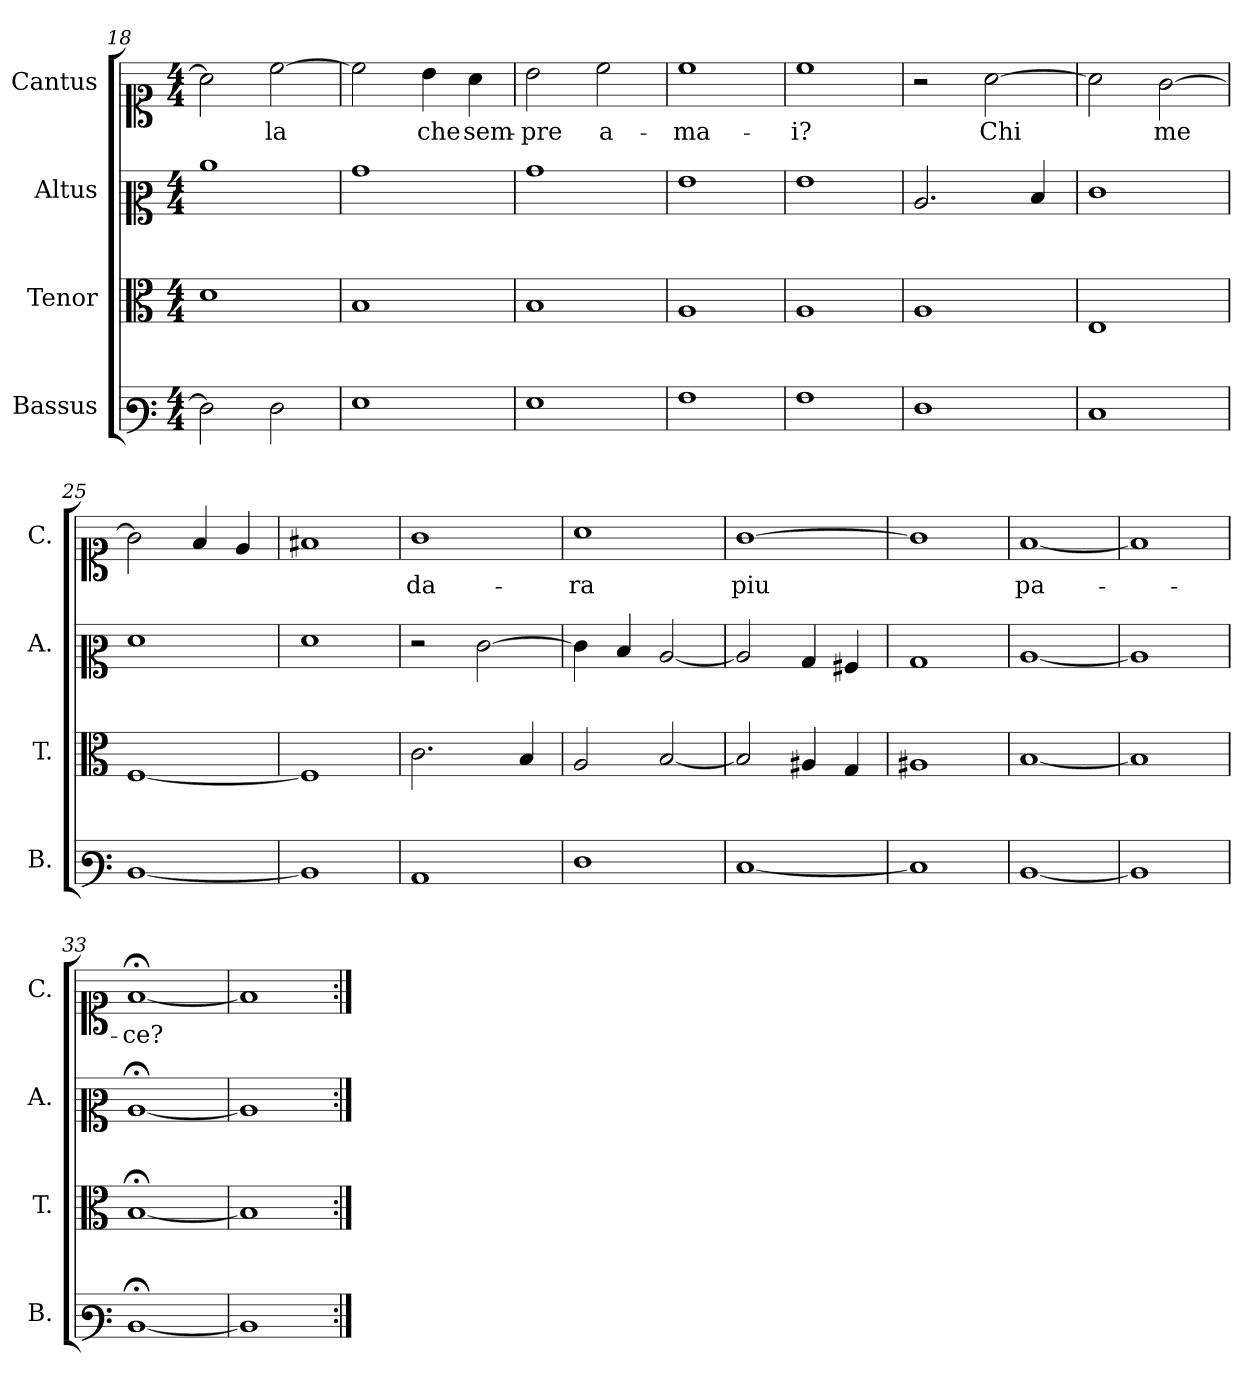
**kern	**kern	**kern	**kern	**text
*part4	*part3	*part2	*part1	*part1
*staff4	*staff3	*staff2	*staff1	*staff1
*I"Bassus	*I"Tenor	*I"Altus	*I"Cantus	*
*I'B.	*I'T.	*I'A.	*I'C.	*
*clefF3	*clefC3	*clefC2	*clefC1	*
*k[]	*k[]	*k[]	*k[]	*
*M4/4	*M4/4	*M4/4	*M4/4	*
=18	=18	=18	=18	=18
2F\]	1d	1cc	2a\]	.
!	!	!	!	!LO:LY:b
2F\	.	.	[2cc\	-la
=19	=19	=19	=19	=19
1G	1B	1b	2cc\]	.
!	!	!	!	!LO:LY:b
.	.	.	4b\	che
!	!	!	!	!LO:LY:b
.	.	.	4a\	sem-
=20	=20	=20	=20	=20
!	!	!	!	!LO:LY:b
1G	1B	1b	2b\	-pre
!	!	!	!	!LO:LY:b
.	.	.	2cc\	a-
=21	=21	=21	=21	=21
!	!	!	!	!LO:LY:b
1A	1A	1g	1cc	-ma-
=22	=22	=22	=22	=22
!	!	!	!	!LO:LY:b
1A	1A	1g	1cc	-i?
=23	=23	=23	=23	=23
1F	1A	2.c/	2r	.
!	!	!	!	!LO:LY:b
.	.	.	[2a\	-Chi
.	.	4d/	.	.
!!LO:LB:g=z
=24	=24	=24	=24	=24
1E	1E	1e	2a\]	.
!	!	!	!	!LO:LY:b
.	.	.	[2g\	-me
=25	=25	=25	=25	=25
[1D	[1F	1f	2g\]	.
.	.	.	4f/	.
.	.	.	4e/	.
=26	=26	=26	=26	=26
1D]	1F]	1f	1f#X	.
=27	=27	=27	=27	=27
!	!	!	!	!LO:LY:b
1C	2.c\	2r	1g	da-
.	.	[2e\	.	.
.	4B/	.	.	.
=28	=28	=28	=28	=28
!	!	!	!	!LO:LY:b
1F	2A/	4e\]	1a	-ra
.	.	4d/	.	.
.	[2B/	[2c/	.	.
=29	=29	=29	=29	=29
!	!	!	!	!LO:LY:b
[1E	2B/]	2c/]	[1g	-piu
.	4A#X/	4B/	.	.
.	4G/	4A#X/	.	.
=30	=30	=30	=30	=30
1E]	1A#X	1B	1g]	.
=31	=31	=31	=31	=31
!	!	!	!	!LO:LY:b
[1D	[1B	[1c	[1f	pa-
=32	=32	=32	=32	=32
1D]	1B]	1c]	1f]	.
=33	=33	=33	=33	=33
!	!	!	!	!LO:LY:b
[1D;<	[1B;<	[1c;<	[1f;<	-ce?
=34	=34	=34	=34	=34
1D]	1B]	1c]	1f]	.
=:|!	=:|!	=:|!	=:|!	=:|!
*-	*-	*-	*-	*-
